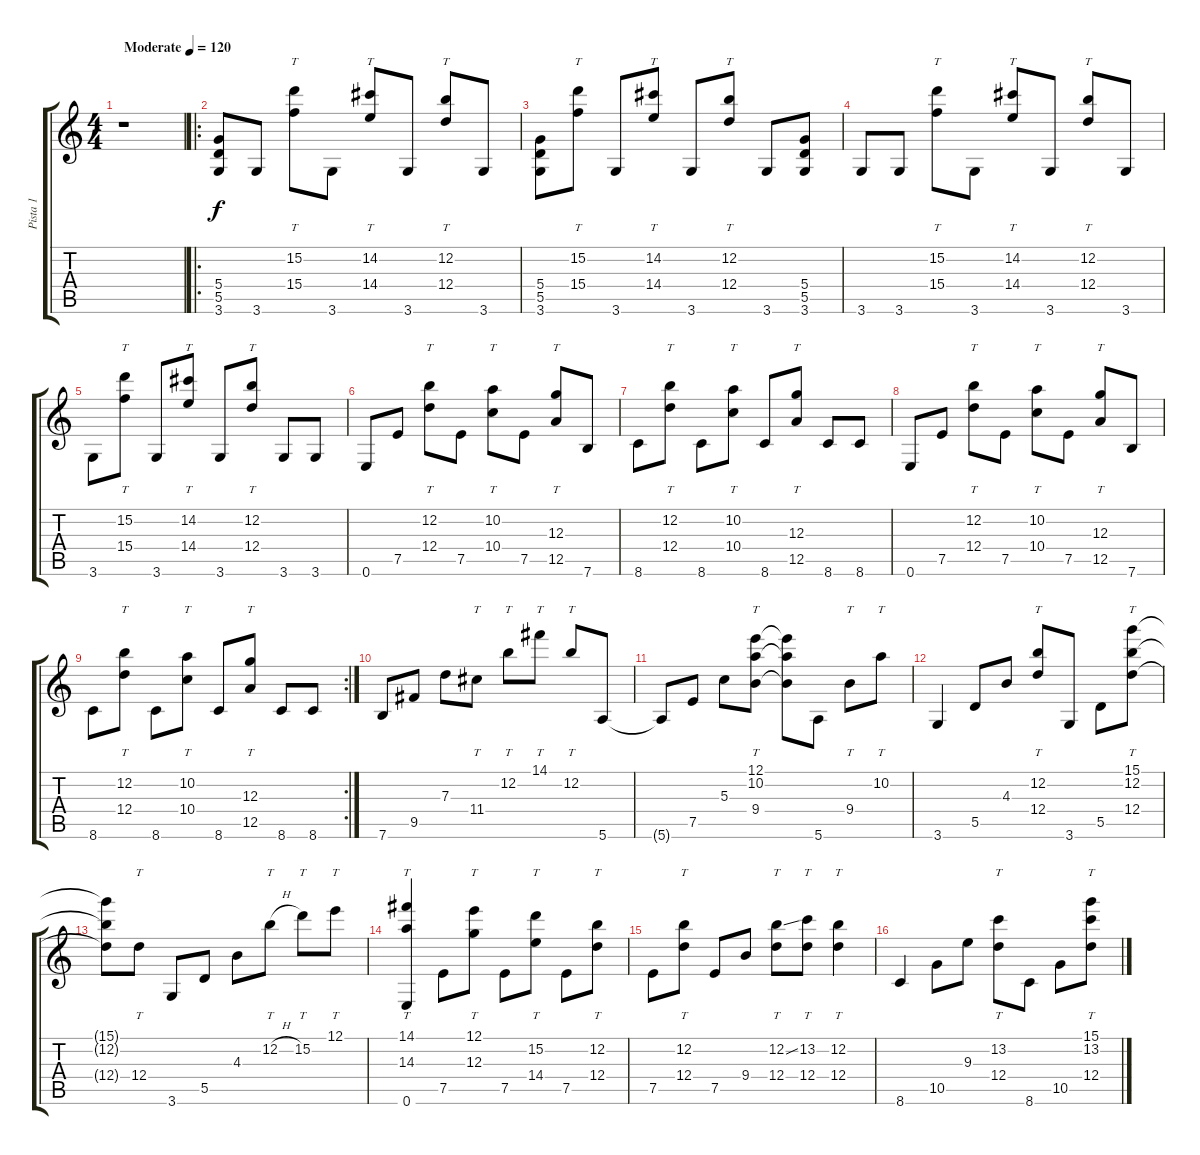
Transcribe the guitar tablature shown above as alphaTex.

\track ("Pista 1" "Pista 1") {instrument acousticguitarsteel}
\staff {score tabs}
\tuning (E4 B3 G3 D3 A2 E2) {hide}
\ts (4 4)
\tempo (120 "Moderate")
\clef g2
\ks c
r.1{dy f instrument acousticguitarsteel} |
\ro
(5.4 5.5 3.6).8 3.6.8 (15.2 15.4).8{tt} 3.6.8 (14.2 14.4).8{tt} 3.6.8 (12.2 12.4).8{tt} 3.6.8 |
(5.4 5.5 3.6).8 (15.2 15.4).8{tt} 3.6.8 (14.2 14.4).8{tt} 3.6.8 (12.2 12.4).8{tt} 3.6.8 (5.4 5.5 3.6).8 |
3.6.8 3.6.8 (15.2 15.4).8{tt} 3.6.8 (14.2 14.4).8{tt} 3.6.8 (12.2 12.4).8{tt} 3.6.8 |
3.6.8 (15.2 15.4).8{tt} 3.6.8 (14.2 14.4).8{tt} 3.6.8 (12.2 12.4).8{tt} 3.6.8 3.6.8 |
0.6.8 7.5.8 (12.2 12.4).8{tt} 7.5.8 (10.2 10.4).8{tt} 7.5.8 (12.3 12.5).8{tt} 7.6.8 |
8.6.8 (12.2 12.4).8{tt} 8.6.8 (10.2 10.4).8{tt} 8.6.8 (12.3 12.5).8{tt} 8.6.8 8.6.8 |
0.6.8 7.5.8 (12.2 12.4).8{tt} 7.5.8 (10.2 10.4).8{tt} 7.5.8 (12.3 12.5).8{tt} 7.6.8 |
\rc 2
8.6.8 (12.2 12.4).8{tt} 8.6.8 (10.2 10.4).8{tt} 8.6.8 (12.3 12.5).8{tt} 8.6.8 8.6.8 |
7.6.8 9.5.8 7.3.8 11.4.8{tt} 12.2.8{tt} 14.1.8{tt} 12.2.8{tt} 5.6.8 |
5.6{t}.8 7.5.8 5.3.8 (12.1 10.2 9.4).8{tt} (12.1{t} 10.2{t} 9.4{t}).8 5.6.8 9.4.8{tt} 10.2.8{tt} |
3.6.4 5.5.8 4.3.8 (12.2 12.4).8{tt} 3.6.8 5.5.8 (15.1 12.2 12.4).8{tt} |
(15.1{t} 12.2{t} 12.4{t}).8 12.4.8{tt} 3.6.8 5.5.8 4.3.8 12.2{h}.8{tt} 15.2.8{tt} 12.1.8{tt} |
(14.1 14.3 0.6).4{tt} 7.5.8 (12.1 12.3).8{tt} 7.5.8 (15.2 14.4).8{tt} 7.5.8 (12.2 12.4).8{tt} |
7.5.8 (12.2 12.4).8{tt} 7.5.8 9.4.8 (12.2{ss} 12.4).8{tt} (13.2 12.4).8{tt} (12.2 12.4).4{tt} |
8.6.4 10.5.8 9.3.8 (13.2 12.4).8{tt} 8.6.8 10.5.8 (15.1 13.2 12.4).8{tt}
